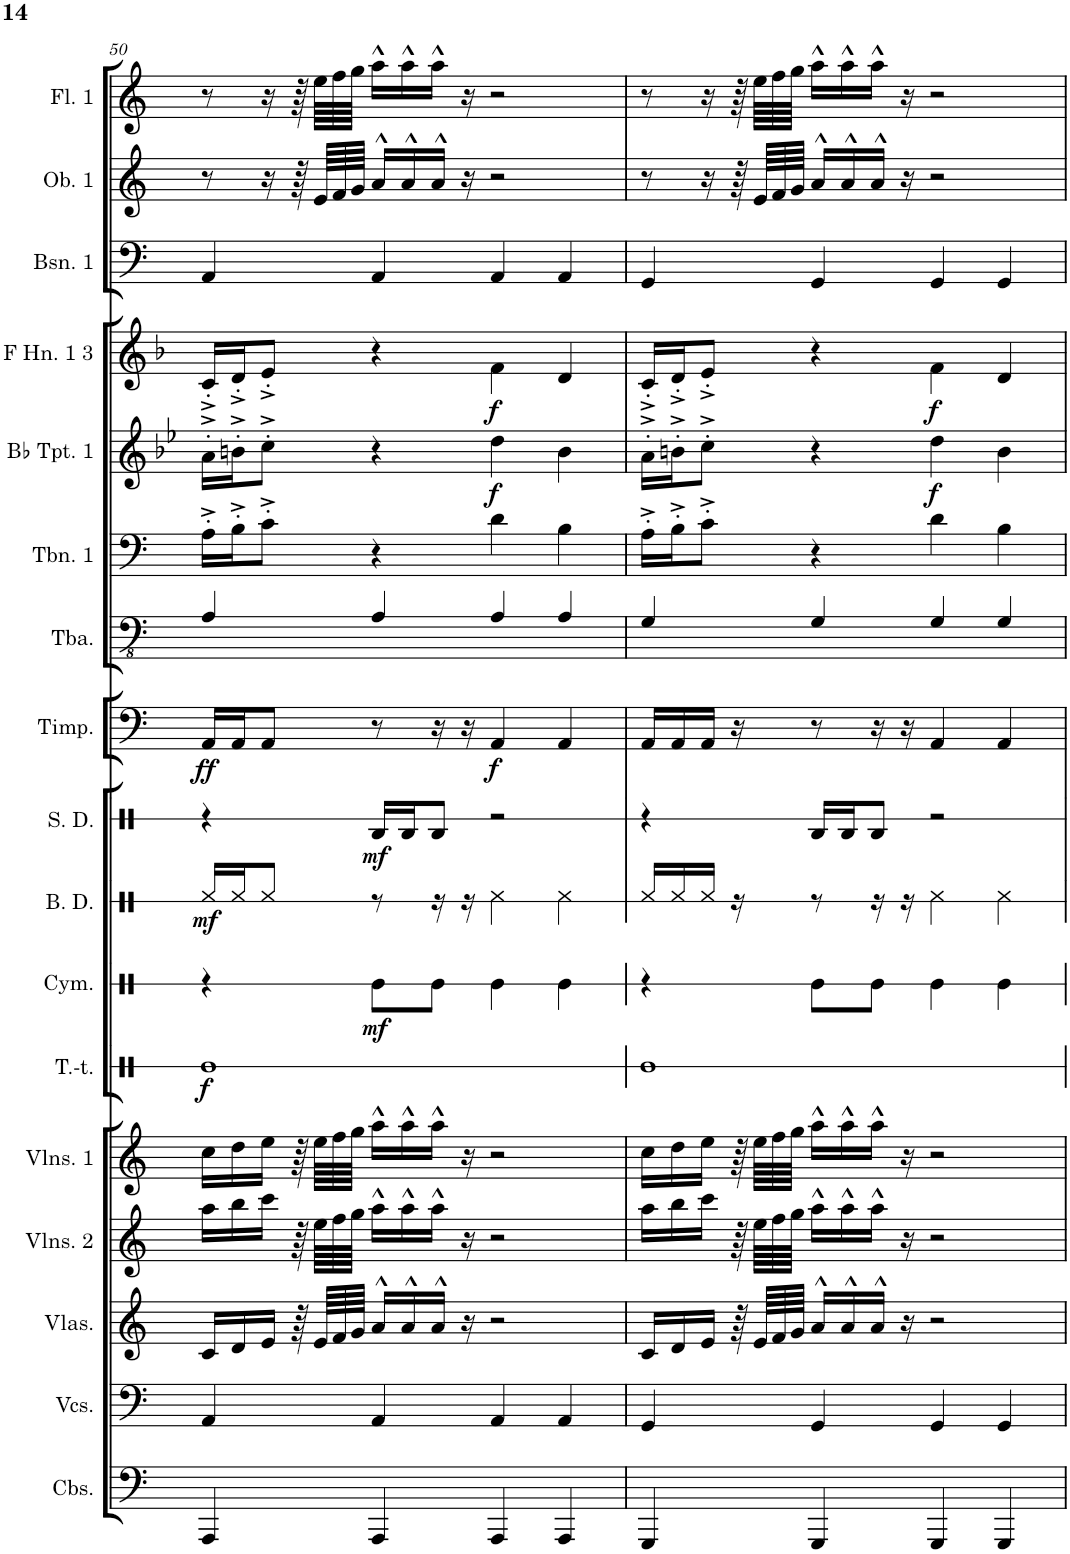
**kern	**kern	**kern	**kern	**kern	**kern	**dynam	**kern	**dynam	**kern	**dynam	**kern	**dynam	**kern	**dynam	**kern	**kern	**kern	**dynam	**kern	**dynam	**kern	**kern	**kern
*part17	*part16	*part15	*part14	*part13	*part12	*part12	*part11	*part11	*part10	*part10	*part9	*part9	*part8	*part8	*part7	*part6	*part5	*part5	*part4	*part4	*part3	*part2	*part1
*staff17	*staff16	*staff15	*staff14	*staff13	*staff12	*staff12	*staff11	*staff11	*staff10	*staff10	*staff9	*staff9	*staff8	*staff8	*staff7	*staff6	*staff5	*staff5	*staff4	*staff4	*staff3	*staff2	*staff1
*I"Contrabasses	*I"Violoncellos	*I"Violas	*I"Violins 2	*I"Violins 1	*I"Tam-tam	*	*I"Cymbals	*	*I"Bass Drum	*	*I"Snare Drum	*	*I"Timpani	*	*I"Tuba	*I"Trombone 1	*I"Bb Trumpet 1	*	*I"F Horn 1 &amp; 3	*	*I"Bassoon 1	*I"Oboe 1	*I"Flute 1
*I'Cbs.	*I'Vcs.	*I'Vlas.	*I'Vlns. 2	*I'Vlns. 1	*I'T.-t.	*	*I'Cym.	*	*I'B. D.	*	*I'S. D.	*	*I'Timp.	*	*I'Tba.	*I'Tbn. 1	*I'Bb Tpt. 1	*	*I'F Hn. 1 3	*	*I'Bsn. 1	*I'Ob. 1	*I'Fl. 1
!!LO:PB:g=z
*clefF4	*clefF4	*clefG2	*clefG2	*clefG2	*clefX	*	*clefX	*	*clefX	*	*clefX	*	*clefF4	*	*clefFv4	*clefF4	*clefG2	*	*clefG2	*	*clefF4	*clefG2	*clefG2
*Trd7c12	*	*	*	*	*	*	*	*	*	*	*	*	*	*	*	*	*Trd1c2	*	*Trd4c7	*	*	*	*Trd-7c-12
*k[]	*k[]	*k[]	*k[]	*k[]	*k[]	*	*k[]	*	*k[]	*	*k[]	*	*k[]	*	*k[]	*k[]	*k[b-e-]	*	*k[b-]	*	*k[]	*k[]	*k[]
*M4/4	*M4/4	*M4/4	*M4/4	*M4/4	*M4/4	*	*M4/4	*	*M4/4	*	*M4/4	*	*M4/4	*	*M4/4	*M4/4	*M4/4	*	*M4/4	*	*M4/4	*M4/4	*M4/4
=50	=50	=50	=50	=50	=50	=50	=50	=50	=50	=50	=50	=50	=50	=50	=50	=50	=50	=50	=50	=50	=50	=50	=50
!	!	!	!	!	!	!LO:DY:b	!	!	!	!LO:DY:b	!	!	!	!LO:DY:b	!	!	!	!	!	!	!	!	!
4AAA/	4AA/	16c/LL	16aa\LL	16cc\LL	1ff	f	4r	.	16Rf/LL	mf	4r	.	16AA/LL	ff	4AA/	16A'^\LL	16a'^\LL	.	16c'^/LL	.	4AA/	8r	8r
.	.	16d/	16bb\	16dd\	.	.	.	.	16Rf/J	.	.	.	16AA/J	.	.	16B'^\J	16bn'^\J	.	16d'^/J	.	.	.	.
.	.	16e/JJ	16ccc\JJ	16ee\JJ	.	.	.	.	8Rf/J	.	.	.	8AA/J	.	.	8c'^\J	8cc'^\J	.	8e'^/J	.	.	16r	16r
.	.	64r	64r	64r	.	.	.	.	.	.	.	.	.	.	.	.	.	.	.	.	.	64r	64r
.	.	64e/LLLL	64ee\LLLL	64ee\LLLL	.	.	.	.	.	.	.	.	.	.	.	.	.	.	.	.	.	64e/LLLL	64ee\LLLL
.	.	64f/	64ff\	64ff\	.	.	.	.	.	.	.	.	.	.	.	.	.	.	.	.	.	64f/	64ff\
.	.	64g/JJJJ	64gg\JJJJ	64gg\JJJJ	.	.	.	.	.	.	.	.	.	.	.	.	.	.	.	.	.	64g/JJJJ	64gg\JJJJ
!	!	!	!	!	!	!	!	!LO:DY:b	!	!	!	!LO:DY:b	!	!	!	!	!	!	!	!	!	!	!
4AAA/	4AA/	16a^^/LL	16aa^^\LL	16aa^^\LL	.	.	8ff\L	mf	8r	.	16RB/LL	mf	8r	.	4AA/	4r	4r	.	4r	.	4AA/	16a^^/LL	16aa^^\LL
.	.	16a^^/	16aa^^\	16aa^^\	.	.	.	.	.	.	16RB/J	.	.	.	.	.	.	.	.	.	.	16a^^/	16aa^^\
.	.	16a^^/JJ	16aa^^\JJ	16aa^^\JJ	.	.	8ff\J	.	16r	.	8RB/J	.	16r	.	.	.	.	.	.	.	.	16a^^/JJ	16aa^^\JJ
.	.	16r	16r	16r	.	.	.	.	16r	.	.	.	16r	.	.	.	.	.	.	.	.	16r	16r
!	!	!	!	!	!	!	!	!	!	!	!	!	!	!LO:DY:b	!	!	!	!LO:DY:b	!	!LO:DY:b	!	!	!
4AAA/	4AA/	2r	2r	2r	.	.	4ff\	.	4Rf\	.	2r	.	4AA/	f	4AA/	4d\	4dd\	f	4f\	f	4AA/	2r	2r
4AAA/	4AA/	.	.	.	.	.	4ff\	.	4Rf\	.	.	.	4AA/	.	4AA/	4B\	4b\	.	4d/	.	4AA/	.	.
=51	=51	=51	=51	=51	=51	=51	=51	=51	=51	=51	=51	=51	=51	=51	=51	=51	=51	=51	=51	=51	=51	=51	=51
4GGG/	4GG/	16c/LL	16aa\LL	16cc\LL	1ff	.	4r	.	16Rf/LL	.	4r	.	16AA/LL	.	4GG/	16A'^\LL	16a'^\LL	.	16c'^/LL	.	4GG/	8r	8r
.	.	16d/	16bb\	16dd\	.	.	.	.	16Rf/	.	.	.	16AA/	.	.	16B'^\J	16bn'^\J	.	16d'^/J	.	.	.	.
.	.	16e/JJ	16ccc\JJ	16ee\JJ	.	.	.	.	16Rf/JJ	.	.	.	16AA/JJ	.	.	8c'^\J	8cc'^\J	.	8e'^/J	.	.	16r	16r
.	.	64r	64r	64r	.	.	.	.	16r	.	.	.	16r	.	.	.	.	.	.	.	.	64r	64r
.	.	64e/LLLL	64ee\LLLL	64ee\LLLL	.	.	.	.	.	.	.	.	.	.	.	.	.	.	.	.	.	64e/LLLL	64ee\LLLL
.	.	64f/	64ff\	64ff\	.	.	.	.	.	.	.	.	.	.	.	.	.	.	.	.	.	64f/	64ff\
.	.	64g/JJJJ	64gg\JJJJ	64gg\JJJJ	.	.	.	.	.	.	.	.	.	.	.	.	.	.	.	.	.	64g/JJJJ	64gg\JJJJ
4GGG/	4GG/	16a^^/LL	16aa^^\LL	16aa^^\LL	.	.	8ff\L	.	8r	.	16RB/LL	.	8r	.	4GG/	4r	4r	.	4r	.	4GG/	16a^^/LL	16aa^^\LL
.	.	16a^^/	16aa^^\	16aa^^\	.	.	.	.	.	.	16RB/J	.	.	.	.	.	.	.	.	.	.	16a^^/	16aa^^\
.	.	16a^^/JJ	16aa^^\JJ	16aa^^\JJ	.	.	8ff\J	.	16r	.	8RB/J	.	16r	.	.	.	.	.	.	.	.	16a^^/JJ	16aa^^\JJ
.	.	16r	16r	16r	.	.	.	.	16r	.	.	.	16r	.	.	.	.	.	.	.	.	16r	16r
!	!	!	!	!	!	!	!	!	!	!	!	!	!	!	!	!	!	!LO:DY:b	!	!LO:DY:b	!	!	!
4GGG/	4GG/	2r	2r	2r	.	.	4ff\	.	4Rf\	.	2r	.	4AA/	.	4GG/	4d\	4dd\	f	4f\	f	4GG/	2r	2r
4GGG/	4GG/	.	.	.	.	.	4ff\	.	4Rf\	.	.	.	4AA/	.	4GG/	4B\	4b\	.	4d/	.	4GG/	.	.
=	=	=	=	=	=	=	=	=	=	=	=	=	=	=	=	=	=	=	=	=	=	=	=
*-	*-	*-	*-	*-	*-	*-	*-	*-	*-	*-	*-	*-	*-	*-	*-	*-	*-	*-	*-	*-	*-	*-	*-
